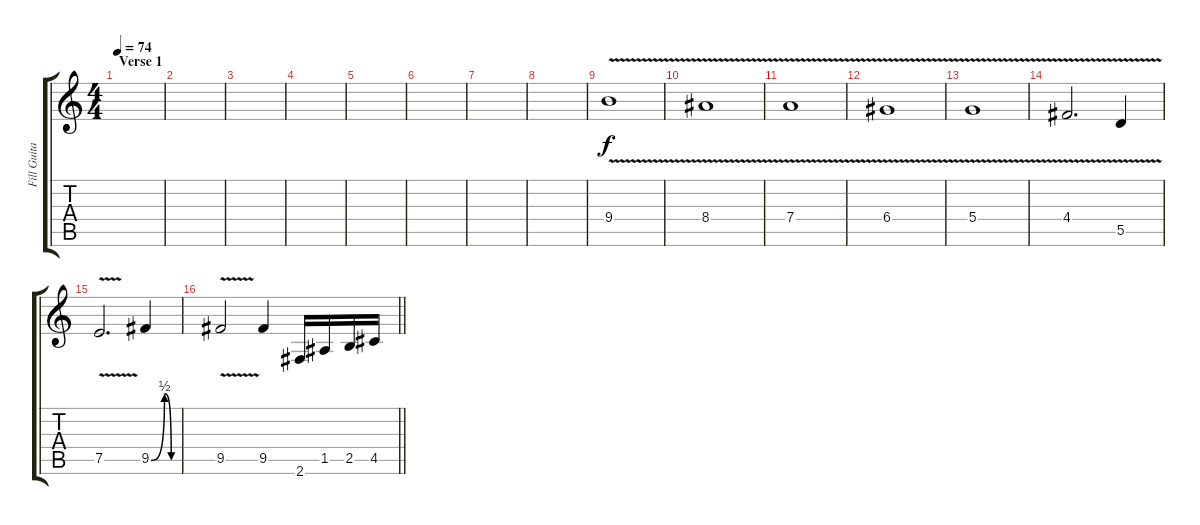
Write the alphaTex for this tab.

\track ("Fill Guitar #2" "Fill Guita") {instrument distortionguitar}
\staff {score tabs}
\tuning (E4 B3 G3 D3 A2 E2) {hide}
\ts (4 4)
\section ("" "Verse 1")
\tempo 74
\clef g2
\ks c
|
|
|
|
|
|
|
|
9.4{v}.1 |
8.4{v}.1 |
7.4{v}.1 |
6.4{v}.1 |
5.4{v}.1 |
4.4{v}.2{d} 5.5{v}.4 |
7.5{v}.2{d} 9.5{be (custom 0 0 30 2 45 0 60 0)}.4 |
\barLineRight lightlight
9.5{v}.2 9.5.4 2.6.16 1.5.16 2.5.16 4.5.16
